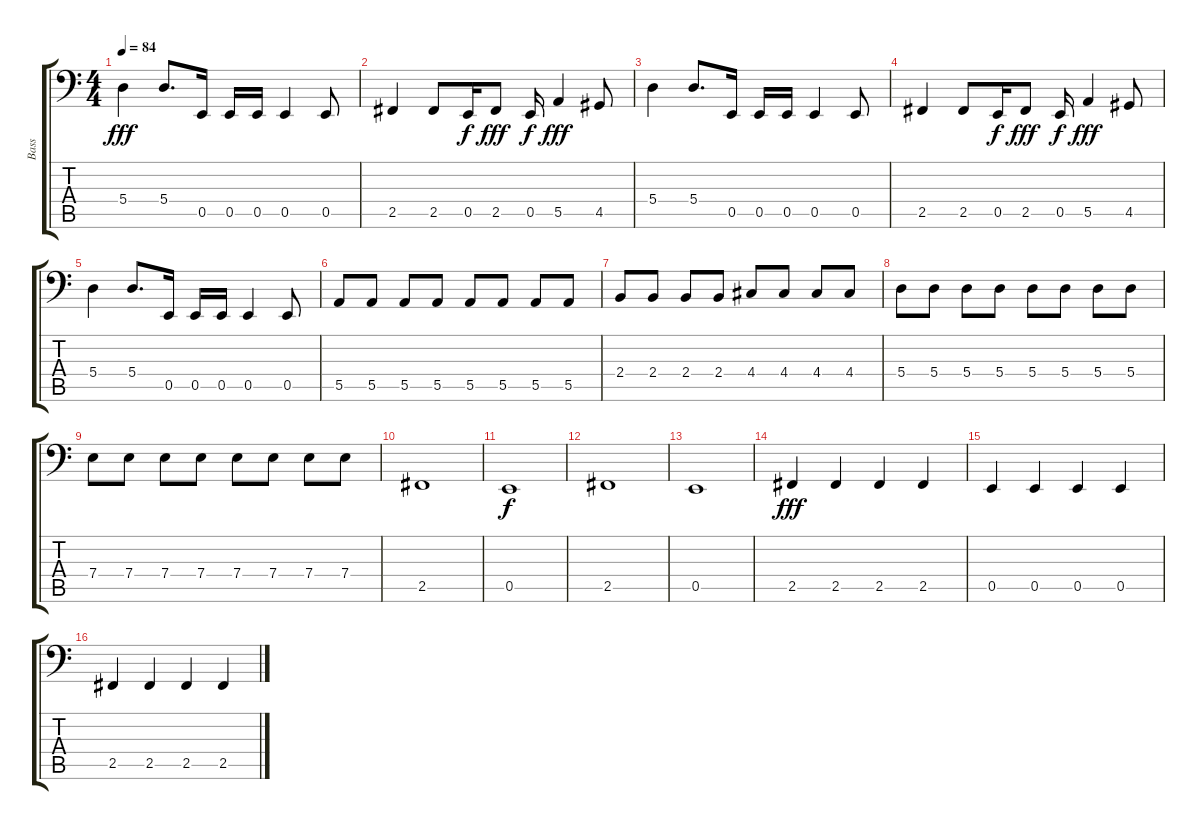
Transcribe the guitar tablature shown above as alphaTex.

\track ("Bass" "Bass") {instrument electricbassfinger}
\staff {score tabs}
\tuning (C3 G2 D2 A1 E1 B0) {hide}
\ts (4 4)
\tempo 84
\clef f4
\ks c
5.4.4{dy fff} 5.4.8{d} 0.5.16 0.5.16 0.5.16 0.5.4 0.5.8 |
2.5.4 2.5.8 0.5.16{dy f} 2.5.8{dy fff} 0.5.16{dy f} 5.5.4{dy fff} 4.5.8 |
5.4.4 5.4.8{d} 0.5.16 0.5.16 0.5.16 0.5.4 0.5.8 |
2.5.4 2.5.8 0.5.16{dy f} 2.5.8{dy fff} 0.5.16{dy f} 5.5.4{dy fff} 4.5.8 |
5.4.4 5.4.8{d} 0.5.16 0.5.16 0.5.16 0.5.4 0.5.8 |
5.5.8 5.5.8 5.5.8 5.5.8 5.5.8 5.5.8 5.5.8 5.5.8 |
2.4.8 2.4.8 2.4.8 2.4.8 4.4.8 4.4.8 4.4.8 4.4.8 |
5.4.8 5.4.8 5.4.8 5.4.8 5.4.8 5.4.8 5.4.8 5.4.8 |
7.4.8 7.4.8 7.4.8 7.4.8 7.4.8 7.4.8 7.4.8 7.4.8 |
2.5.1 |
0.5.1{dy f} |
2.5.1 |
0.5.1 |
2.5.4{dy fff} 2.5.4 2.5.4 2.5.4 |
0.5.4 0.5.4 0.5.4 0.5.4 |
2.5.4 2.5.4 2.5.4 2.5.4
